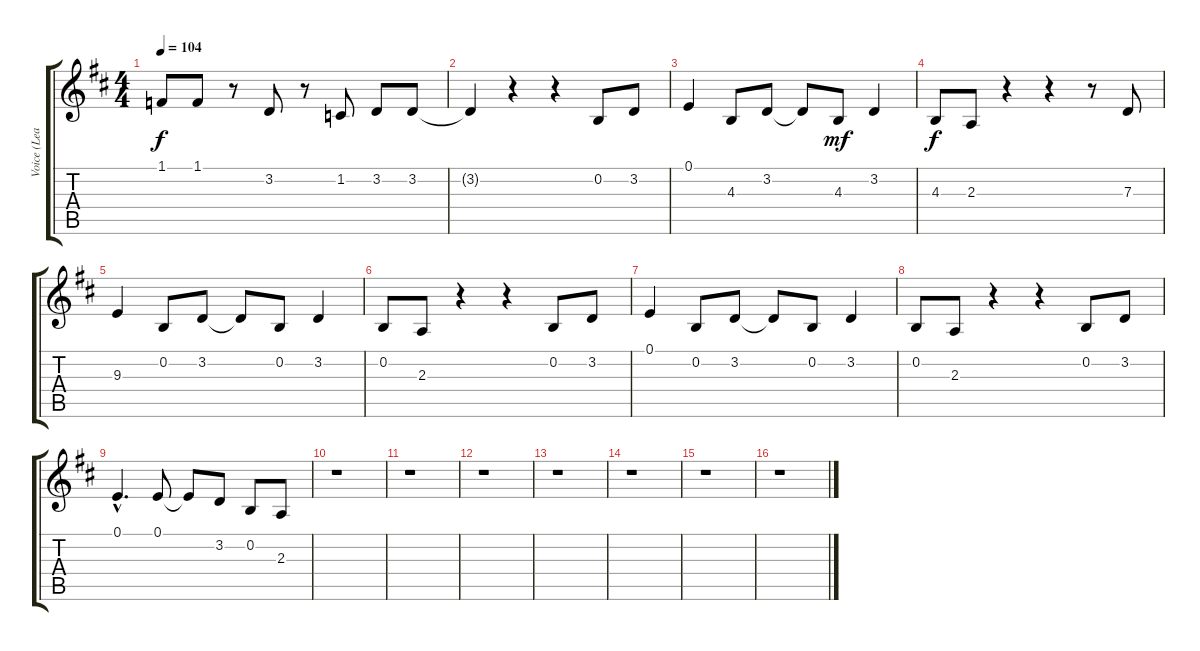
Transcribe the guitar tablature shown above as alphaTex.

\track ("Voice (Lead)" "Voice (Lea") {instrument harmonica}
\staff {score tabs}
\tuning (E4 B3 G3 D3 A2 E2) {hide}
\ts (4 4)
\tempo 104
\clef g2
\ks d
1.1.8{dy f} 1.1.8 r.8 3.2.8 r.8 1.2.8 3.2.8 3.2.8 |
3.2{t}.4 r.4 r.4 0.2.8 3.2.8 |
0.1.4 4.3.8 3.2.8 3.2{t}.8 4.3.8{dy mf} 3.2.4 |
4.3.8{dy f} 2.3.8 r.4 r.4 r.8 7.3.8 |
9.3.4 0.2.8 3.2.8 3.2{t}.8 0.2.8 3.2.4 |
0.2.8 2.3.8 r.4 r.4 0.2.8 3.2.8 |
0.1.4 0.2.8 3.2.8 3.2{t}.8 0.2.8 3.2.4 |
0.2.8 2.3.8 r.4 r.4 0.2.8 3.2.8 |
0.1{hac}.4{d} 0.1.8 0.1{t}.8 3.2.8 0.2.8 2.3.8 |
r.1 |
r.1 |
r.1 |
r.1 |
r.1 |
r.1 |
r.1
